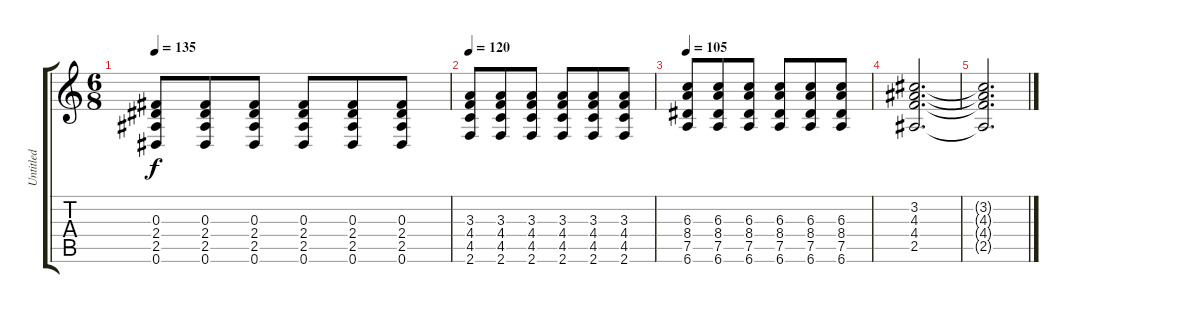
\track ("Untitled" "Untitled") {instrument distortionguitar}
\staff {score tabs}
\tuning (Eb4 Bb3 Gb3 Db3 Ab2 Eb2) {hide}
\ts (6 8)
\tempo 135
\clef g2
\ks c
(0.3 2.4 2.5 0.6).8{dy f} (0.3 2.4 2.5 0.6).8 (0.3 2.4 2.5 0.6).8 (0.3 2.4 2.5 0.6).8 (0.3 2.4 2.5 0.6).8 (0.3 2.4 2.5 0.6).8 |
\tempo 120
(3.3 4.4 4.5 2.6).8 (3.3 4.4 4.5 2.6).8 (3.3 4.4 4.5 2.6).8 (3.3 4.4 4.5 2.6).8 (3.3 4.4 4.5 2.6).8 (3.3 4.4 4.5 2.6).8 |
\tempo 105
(6.3 8.4 7.5 6.6).8 (6.3 8.4 7.5 6.6).8 (6.3 8.4 7.5 6.6).8 (6.3 8.4 7.5 6.6).8 (6.3 8.4 7.5 6.6).8 (6.3 8.4 7.5 6.6).8 |
(3.2 4.3 4.4 2.5).2{d} |
(3.2{t} 4.3{t} 4.4{t} 2.5{t}).2{d}
